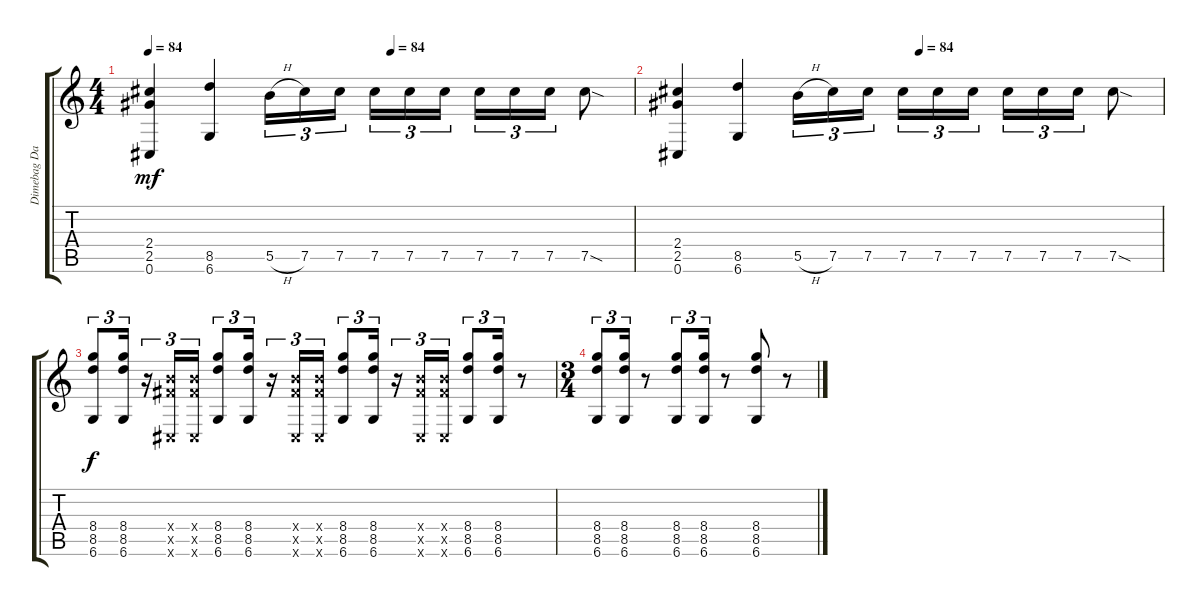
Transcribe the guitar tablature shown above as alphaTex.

\track ("Dimebag Darrell" "Dimebag Da") {instrument distortionguitar}
\staff {score tabs}
\tuning (Db4 Ab2 E4 B3 Gb3 Db2) {hide}
\ts (4 4)
\tempo 84
\tempo (84 0.5)
\clef g2
\ks c
(2.4 2.5 0.6).4{dy mf} (8.5 6.6).4 5.5{h}.16{tu (3 2)} 7.5.16{tu (3 2)} 7.5.16{tu (3 2) beam splitsecondary} 7.5.16{tu (3 2)} 7.5.16{tu (3 2)} 7.5.16{tu (3 2)} 7.5.16{tu (3 2)} 7.5.16{tu (3 2)} 7.5.16{tu (3 2)} 7.5{sod}.8 |
\tempo (84 0.5)
(2.4 2.5 0.6).4 (8.5 6.6).4 5.5{h}.16{tu (3 2)} 7.5.16{tu (3 2)} 7.5.16{tu (3 2) beam splitsecondary} 7.5.16{tu (3 2)} 7.5.16{tu (3 2)} 7.5.16{tu (3 2)} 7.5.16{tu (3 2)} 7.5.16{tu (3 2)} 7.5.16{tu (3 2)} 7.5{sod}.8 |
(8.4 8.5 6.6).8{tu (3 2) dy f} (8.4 8.5 6.6).16{tu (3 2)} r.16{tu (3 2)} (0.4{x} 0.5{x} 0.6{x}).16{tu (3 2)} (0.4{x} 0.5{x} 0.6{x}).16{tu (3 2)} (8.4 8.5 6.6).8{tu (3 2)} (8.4 8.5 6.6).16{tu (3 2)} r.16{tu (3 2)} (0.4{x} 0.5{x} 0.6{x}).16{tu (3 2)} (0.4{x} 0.5{x} 0.6{x}).16{tu (3 2)} (8.4 8.5 6.6).8{tu (3 2)} (8.4 8.5 6.6).16{tu (3 2)} r.16{tu (3 2)} (0.4{x} 0.5{x} 0.6{x}).16{tu (3 2)} (0.4{x} 0.5{x} 0.6{x}).16{tu (3 2)} (8.4 8.5 6.6).8{tu (3 2)} (8.4 8.5 6.6).16{tu (3 2)} r.8 |
\ts (3 4)
(8.4 8.5 6.6).8{tu (3 2)} (8.4 8.5 6.6).16{tu (3 2)} r.8 (8.4 8.5 6.6).8{tu (3 2)} (8.4 8.5 6.6).16{tu (3 2)} r.8 (8.4 8.5 6.6).8 r.8
